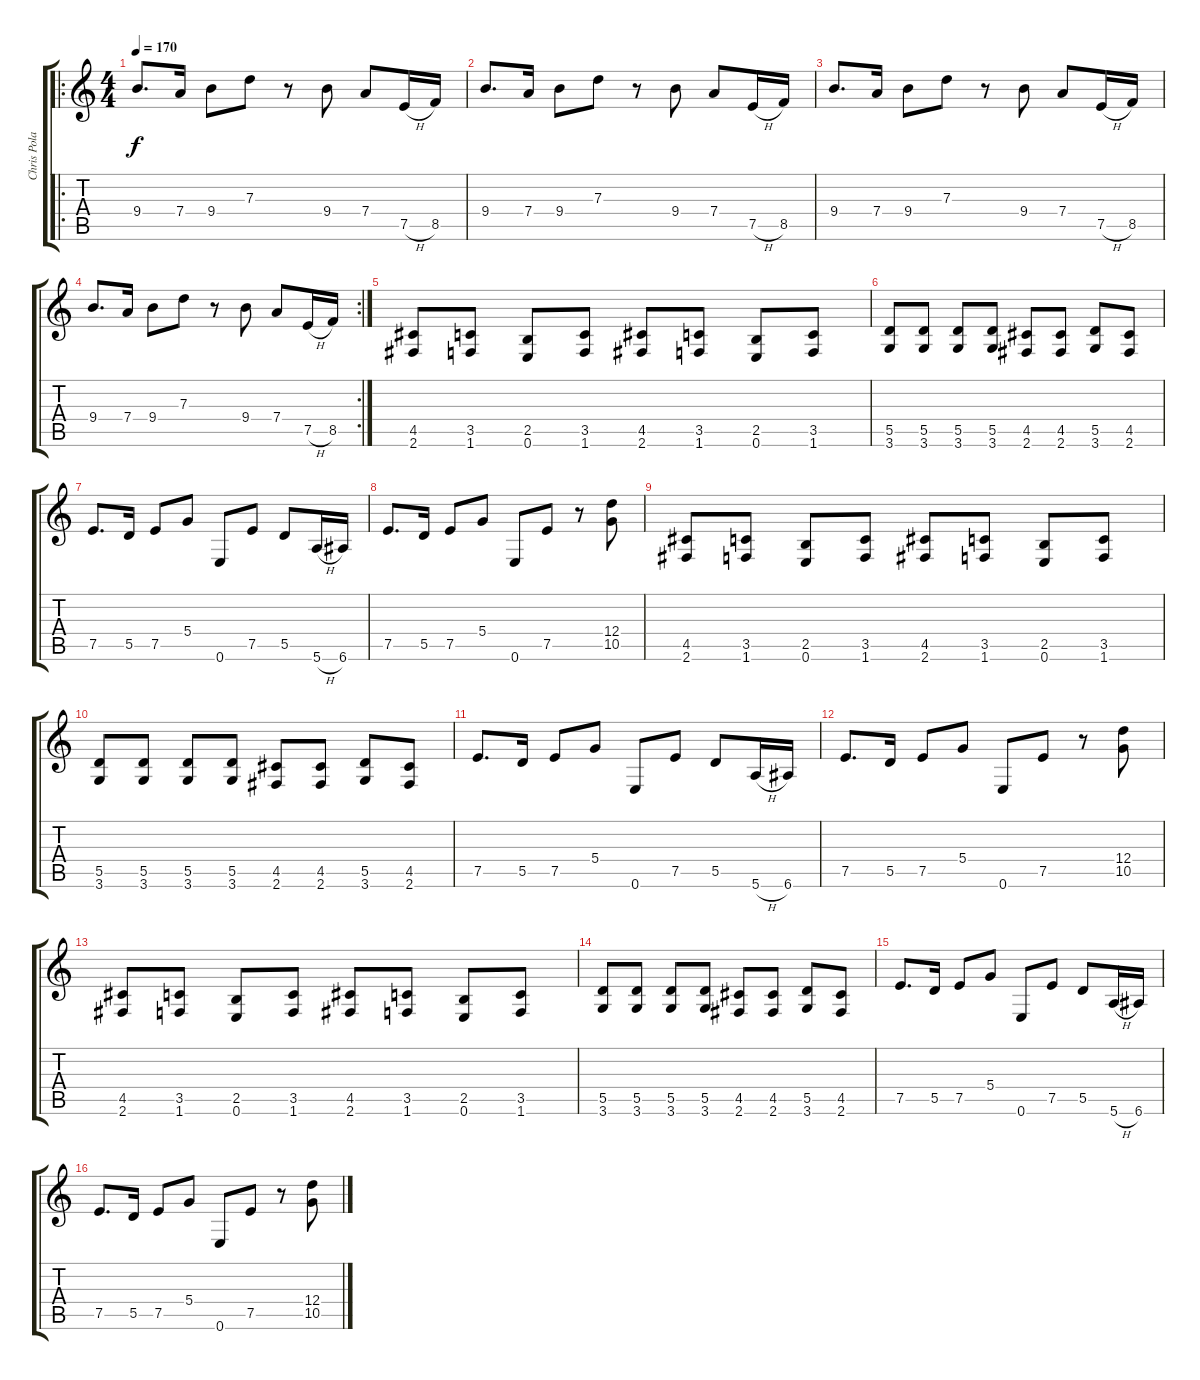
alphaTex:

\track ("Chris Poland" "Chris Pola") {instrument distortionguitar}
\staff {score tabs}
\tuning (E4 B3 G3 D3 A2 E2) {hide}
\ro
\ts (4 4)
\tempo 170
\clef g2
\ks c
9.4.8{d dy f} 7.4.16 9.4.8 7.3.8 r.8 9.4.8 7.4.8 7.5{h}.16 8.5.16 |
9.4.8{d} 7.4.16 9.4.8 7.3.8 r.8 9.4.8 7.4.8 7.5{h}.16 8.5.16 |
9.4.8{d} 7.4.16 9.4.8 7.3.8 r.8 9.4.8 7.4.8 7.5{h}.16 8.5.16 |
\rc 2
9.4.8{d} 7.4.16 9.4.8 7.3.8 r.8 9.4.8 7.4.8 7.5{h}.16 8.5.16 |
(4.5 2.6).8 (3.5 1.6).8 (2.5 0.6).8 (3.5 1.6).8 (4.5 2.6).8 (3.5 1.6).8 (2.5 0.6).8 (3.5 1.6).8 |
(5.5 3.6).8 (5.5 3.6).8 (5.5 3.6).8 (5.5 3.6).8 (4.5 2.6).8 (4.5 2.6).8 (5.5 3.6).8 (4.5 2.6).8 |
7.5.8{d} 5.5.16 7.5.8 5.4.8 0.6.8 7.5.8 5.5.8 5.6{h}.16 6.6.16 |
7.5.8{d} 5.5.16 7.5.8 5.4.8 0.6.8 7.5.8 r.8 (12.4 10.5).8 |
(4.5 2.6).8 (3.5 1.6).8 (2.5 0.6).8 (3.5 1.6).8 (4.5 2.6).8 (3.5 1.6).8 (2.5 0.6).8 (3.5 1.6).8 |
(5.5 3.6).8 (5.5 3.6).8 (5.5 3.6).8 (5.5 3.6).8 (4.5 2.6).8 (4.5 2.6).8 (5.5 3.6).8 (4.5 2.6).8 |
7.5.8{d} 5.5.16 7.5.8 5.4.8 0.6.8 7.5.8 5.5.8 5.6{h}.16 6.6.16 |
7.5.8{d} 5.5.16 7.5.8 5.4.8 0.6.8 7.5.8 r.8 (12.4 10.5).8 |
(4.5 2.6).8 (3.5 1.6).8 (2.5 0.6).8 (3.5 1.6).8 (4.5 2.6).8 (3.5 1.6).8 (2.5 0.6).8 (3.5 1.6).8 |
(5.5 3.6).8 (5.5 3.6).8 (5.5 3.6).8 (5.5 3.6).8 (4.5 2.6).8 (4.5 2.6).8 (5.5 3.6).8 (4.5 2.6).8 |
7.5.8{d} 5.5.16 7.5.8 5.4.8 0.6.8 7.5.8 5.5.8 5.6{h}.16 6.6.16 |
7.5.8{d} 5.5.16 7.5.8 5.4.8 0.6.8 7.5.8 r.8 (12.4 10.5).8
